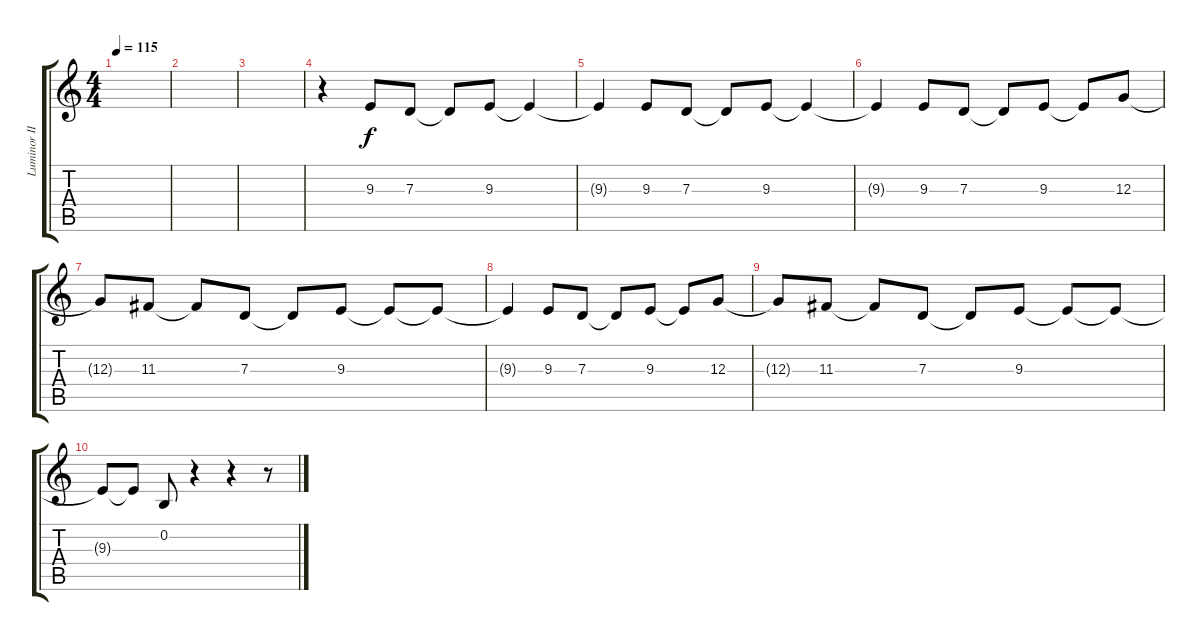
\track ("Luminor II" "Luminor II") {instrument sopranosax}
\staff {score tabs}
\tuning (E4 B3 G3 D3 A2 E2) {hide}
\ts (4 4)
\tempo 115
\clef g2
\ks c
|
|
|
r.4 9.3.8 7.3.8 7.3{t}.8 9.3.8 9.3{t}.4 |
9.3{t}.4 9.3.8 7.3.8 7.3{t}.8 9.3.8 9.3{t}.4 |
9.3{t}.4 9.3.8 7.3.8 7.3{t}.8 9.3.8 9.3{t}.8 12.3.8 |
12.3{t}.8 11.3.8 11.3{t}.8 7.3.8 7.3{t}.8 9.3.8 9.3{t}.8 9.3{t}.8 |
9.3{t}.4 9.3.8 7.3.8 7.3{t}.8 9.3.8 9.3{t}.8 12.3.8 |
12.3{t}.8 11.3.8 11.3{t}.8 7.3.8 7.3{t}.8 9.3.8 9.3{t}.8 9.3{t}.8 |
9.3{t}.8 9.3{t}.8 0.2.8 r.4 r.4 r.8
